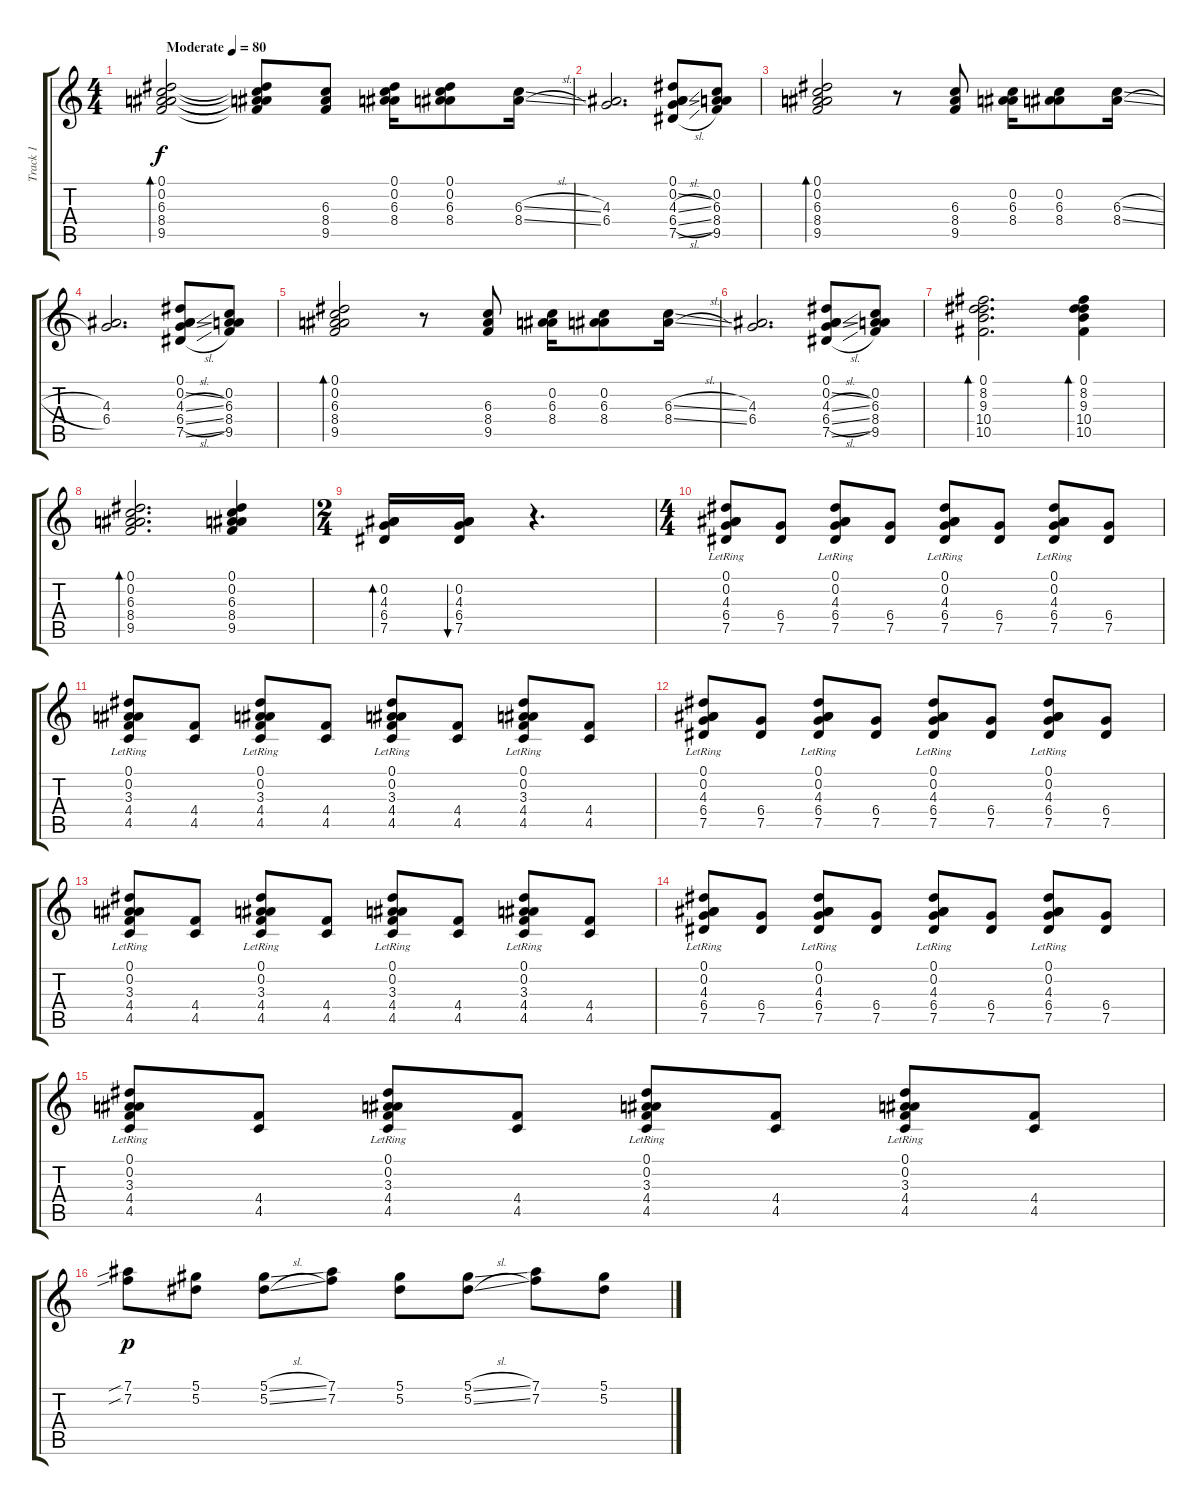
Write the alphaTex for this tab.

\track ("Track 1" "Track 1") {instrument acousticguitarsteel}
\staff {score tabs}
\tuning (Eb4 Bb3 Gb3 Db3 Ab2 Eb2) {hide}
\ts (4 4)
\tempo (80 "Moderate")
\clef g2
\ks c
(0.1 0.2 6.3 8.4 9.5).2{bd 60 dy f instrument acousticguitarsteel} (0.1{t} 0.2{t} 6.3{t} 8.4{t} 9.5{t}).8 (6.3 8.4 9.5).8 (0.1 0.2 6.3 8.4).16 (0.1 0.2 6.3 8.4).8 (6.3{sl} 8.4{sl}).16 |
(4.3 6.4).2{d} (0.1 0.2{sl} 4.3{sl} 6.4{sl} 7.5{sl}).8 (0.2 6.3 8.4 9.5).8 |
(0.1 0.2 6.3 8.4 9.5).2{bd 240} r.8 (6.3 8.4 9.5).8 (0.2 6.3 8.4).16 (0.2 6.3 8.4).8 (6.3{sl} 8.4{sl}).16 |
(4.3 6.4).2{d} (0.1 0.2{sl} 4.3{sl} 6.4{sl} 7.5{sl}).8 (0.2 6.3 8.4 9.5).8 |
(0.1 0.2 6.3 8.4 9.5).2{bd 240} r.8 (6.3 8.4 9.5).8 (0.2 6.3 8.4).16 (0.2 6.3 8.4).8 (6.3{sl} 8.4{sl}).16 |
(4.3 6.4).2{d} (0.1 0.2{sl} 4.3{sl} 6.4{sl} 7.5{sl}).8 (0.2 6.3 8.4 9.5).8 |
(0.1 8.2 9.3 10.4 10.5).2{d bd 60} (0.1 8.2 9.3 10.4 10.5).4{bd 60} |
(0.1 0.2 6.3 8.4 9.5).2{d bd 60} (0.1 0.2 6.3 8.4 9.5).4 |
\ts (2 4)
(0.2 4.3 6.4 7.5).16{bd 60} (0.2 4.3 6.4 7.5).16{bu 120} r.4{d} |
\ts (4 4)
(0.1{lr} 0.2{lr} 4.3{lr} 6.4 7.5).8 (6.4 7.5).8 (0.1{lr} 0.2{lr} 4.3{lr} 6.4 7.5).8 (6.4 7.5).8 (0.1{lr} 0.2{lr} 4.3{lr} 6.4 7.5).8 (6.4 7.5).8 (0.1{lr} 0.2{lr} 4.3{lr} 6.4 7.5).8 (6.4 7.5).8 |
(0.1{lr} 0.2{lr} 3.3{lr} 4.4 4.5).8 (4.4 4.5).8 (0.1{lr} 0.2{lr} 3.3{lr} 4.4 4.5).8 (4.4 4.5).8 (0.1{lr} 0.2{lr} 3.3{lr} 4.4 4.5).8 (4.4 4.5).8 (0.1{lr} 0.2{lr} 3.3{lr} 4.4 4.5).8 (4.4 4.5).8 |
(0.1{lr} 0.2{lr} 4.3{lr} 6.4 7.5).8 (6.4 7.5).8 (0.1{lr} 0.2{lr} 4.3{lr} 6.4 7.5).8 (6.4 7.5).8 (0.1{lr} 0.2{lr} 4.3{lr} 6.4 7.5).8 (6.4 7.5).8 (0.1{lr} 0.2{lr} 4.3{lr} 6.4 7.5).8 (6.4 7.5).8 |
(0.1{lr} 0.2{lr} 3.3{lr} 4.4 4.5).8 (4.4 4.5).8 (0.1{lr} 0.2{lr} 3.3{lr} 4.4 4.5).8 (4.4 4.5).8 (0.1{lr} 0.2{lr} 3.3{lr} 4.4 4.5).8 (4.4 4.5).8 (0.1{lr} 0.2{lr} 3.3{lr} 4.4 4.5).8 (4.4 4.5).8 |
(0.1{lr} 0.2{lr} 4.3{lr} 6.4 7.5).8 (6.4 7.5).8 (0.1{lr} 0.2{lr} 4.3{lr} 6.4 7.5).8 (6.4 7.5).8 (0.1{lr} 0.2{lr} 4.3{lr} 6.4 7.5).8 (6.4 7.5).8 (0.1{lr} 0.2{lr} 4.3{lr} 6.4 7.5).8 (6.4 7.5).8 |
(0.1{lr} 0.2{lr} 3.3{lr} 4.4 4.5).8 (4.4 4.5).8 (0.1{lr} 0.2{lr} 3.3{lr} 4.4 4.5).8 (4.4 4.5).8 (0.1{lr} 0.2{lr} 3.3{lr} 4.4 4.5).8 (4.4 4.5).8 (0.1{lr} 0.2{lr} 3.3{lr} 4.4 4.5).8 (4.4 4.5).8 |
(7.1{sib} 7.2{sib}).8{dy p} (5.1 5.2).8 (5.1{sl} 5.2{sl}).8 (7.1 7.2).8 (5.1 5.2).8 (5.1{sl} 5.2{sl}).8 (7.1 7.2).8 (5.1 5.2).8
